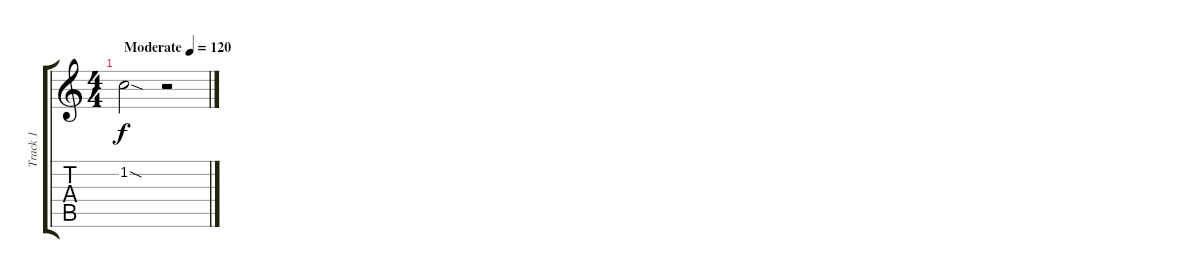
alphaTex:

\track ("Track 1" "Track 1") {instrument acousticguitarsteel}
\staff {score tabs}
\tuning (E4 B3 G3 D3 A2 E2) {hide}
\ts (4 4)
\tempo (120 "Moderate")
\clef g2
\ks c
1.2{sod}.2{dy f instrument acousticguitarsteel} r.2
